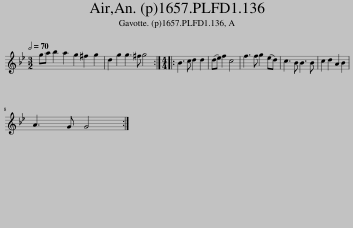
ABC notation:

X:1
L:1/8
Q:1/2=70
M:3/2
I:linebreak $
K:Gmin
V:1 treble
V:1
 ga b2 a2 g2 ^f2 g2 | d2 g2 g3 ^f g4 ::[M:4/4] B3 c d2 d2 | (de) f2 c4 | f3 f g2 (ed) | %5
 c3 B B3 B | c2 d2 A2 B2 |$ A3 G G4 :| %8
